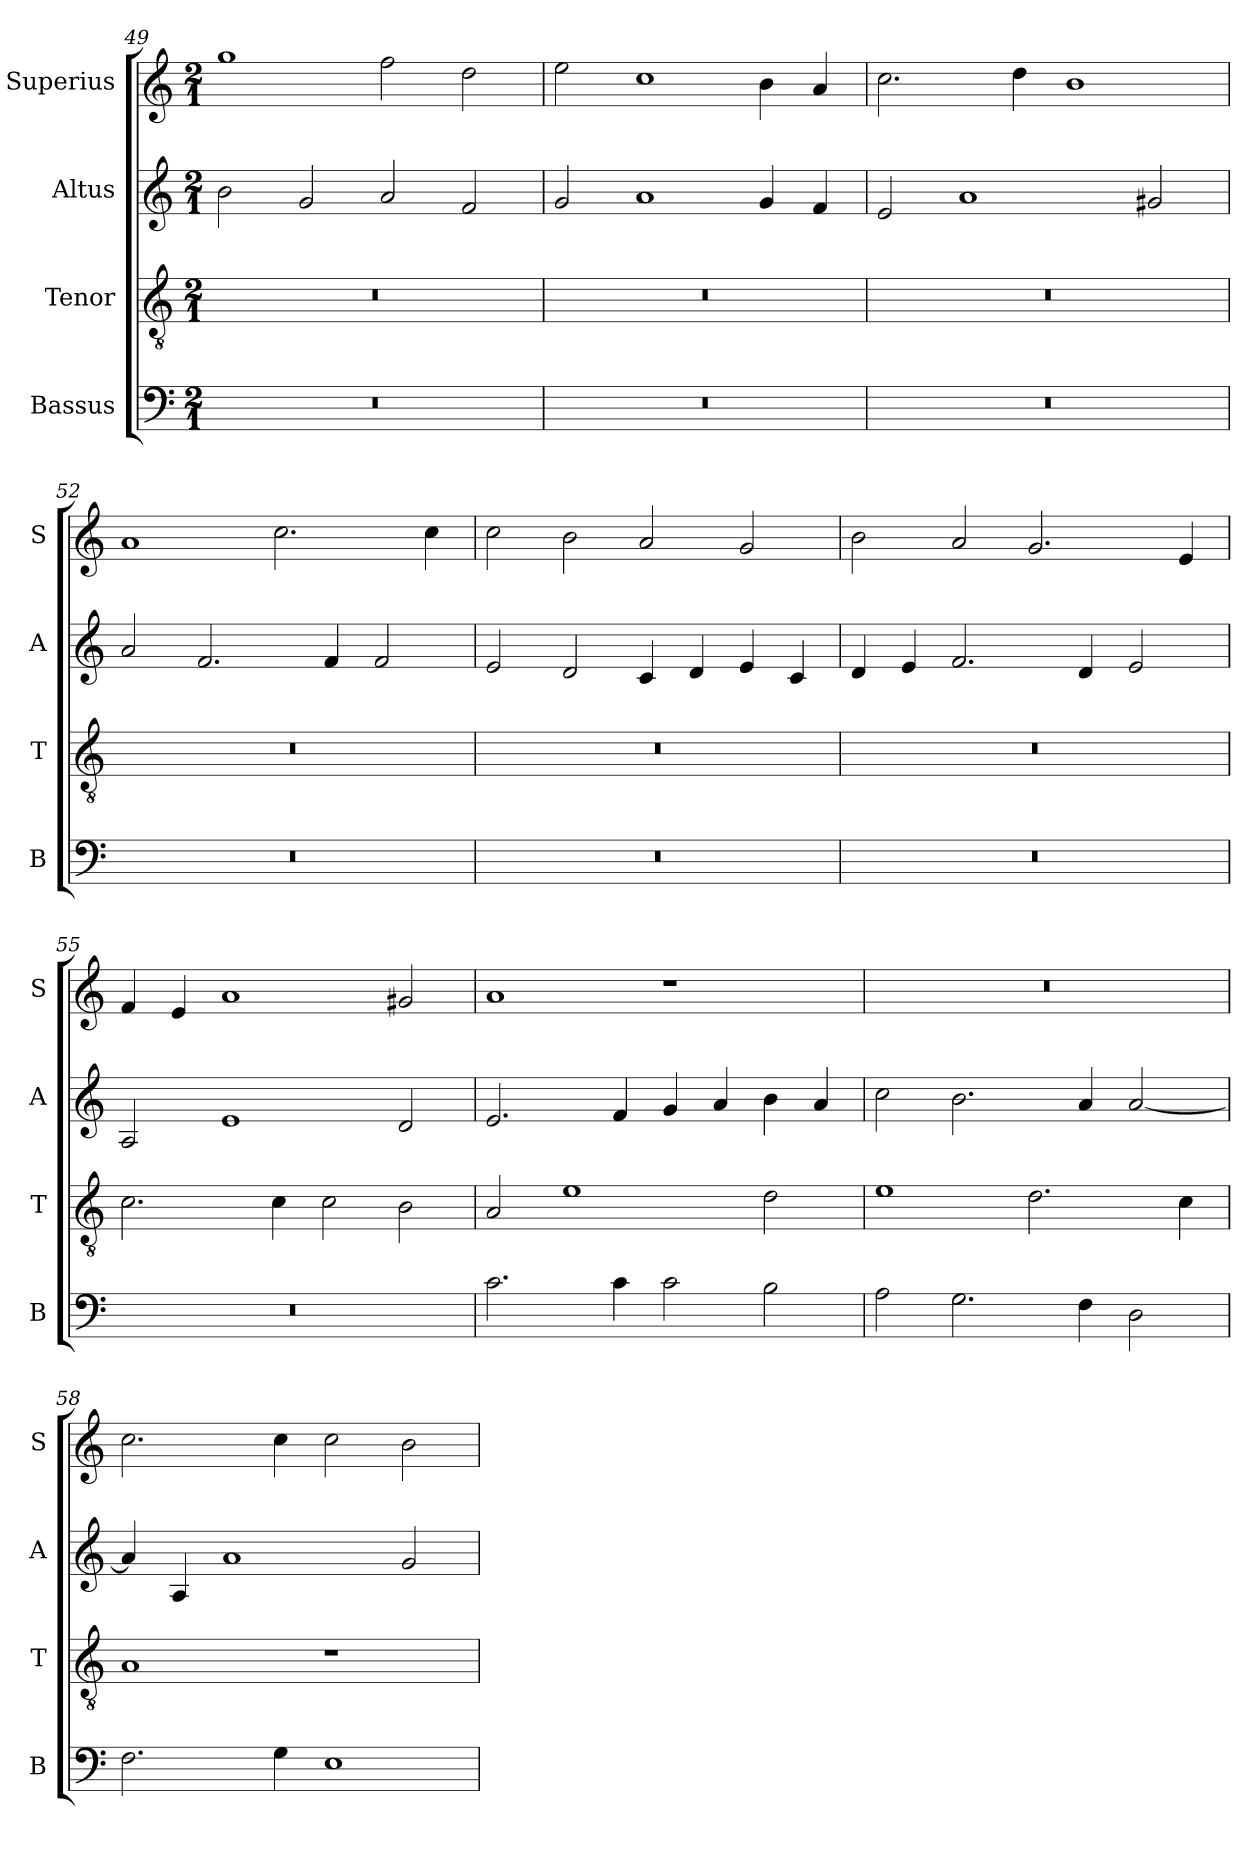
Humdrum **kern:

**kern	**kern	**kern	**kern
*part4	*part3	*part2	*part1
*staff4	*staff3	*staff2	*staff1
*I"Bassus	*I"Tenor	*I"Altus	*I"Superius
*I'B	*I'T	*I'A	*I'S
*clefF4	*clefGv2	*clefG2	*clefG2
*k[]	*k[]	*k[]	*k[]
*C:	*C:	*C:	*C:
*M2/1	*M2/1	*M2/1	*M2/1
=49	=49	=49	=49
0r	0r	2b	1gg
.	.	2g	.
.	.	2a	2ff
.	.	2f	2dd
=50	=50	=50	=50
0r	0r	2g	2ee
.	.	1a	1cc
.	.	4g	4b
.	.	4f	4a
=51	=51	=51	=51
0r	0r	2e	2.cc
.	.	1a	.
.	.	.	4dd
.	.	.	1b
.	.	2g#X	.
=52	=52	=52	=52
0r	0r	2a	1a
.	.	2.f	.
.	.	.	2.cc
.	.	4f	.
.	.	2f	.
.	.	.	4cc
=53	=53	=53	=53
0r	0r	2e	2cc
.	.	2d	2b
.	.	4c	2a
.	.	4d	.
.	.	4e	2g
.	.	4c	.
=54	=54	=54	=54
0r	0r	4d	2b
.	.	4e	.
.	.	2.f	2a
.	.	.	2.g
.	.	4d	.
.	.	2e	.
.	.	.	4e
=55	=55	=55	=55
0r	2.c	2A	4f
.	.	.	4e
.	.	1e	1a
.	4c	.	.
.	2c	.	.
.	2B	2d	2g#X
=56	=56	=56	=56
2.c	2A	2.e	1a
.	1e	.	.
4c	.	4f	.
2c	.	4g	1r
.	.	4a	.
2B	2d	4b	.
.	.	4a	.
=57	=57	=57	=57
2A	1e	2cc	0r
2.G	.	2.b	.
.	2.d	.	.
4F	.	4a	.
2D	.	[2a	.
.	4c	.	.
=58	=58	=58	=58
2.F	1A	4a]	2.cc
.	.	4A	.
.	.	1a	.
4G	.	.	4cc
1E	1r	.	2cc
.	.	2g	2b
=	=	=	=
*-	*-	*-	*-
